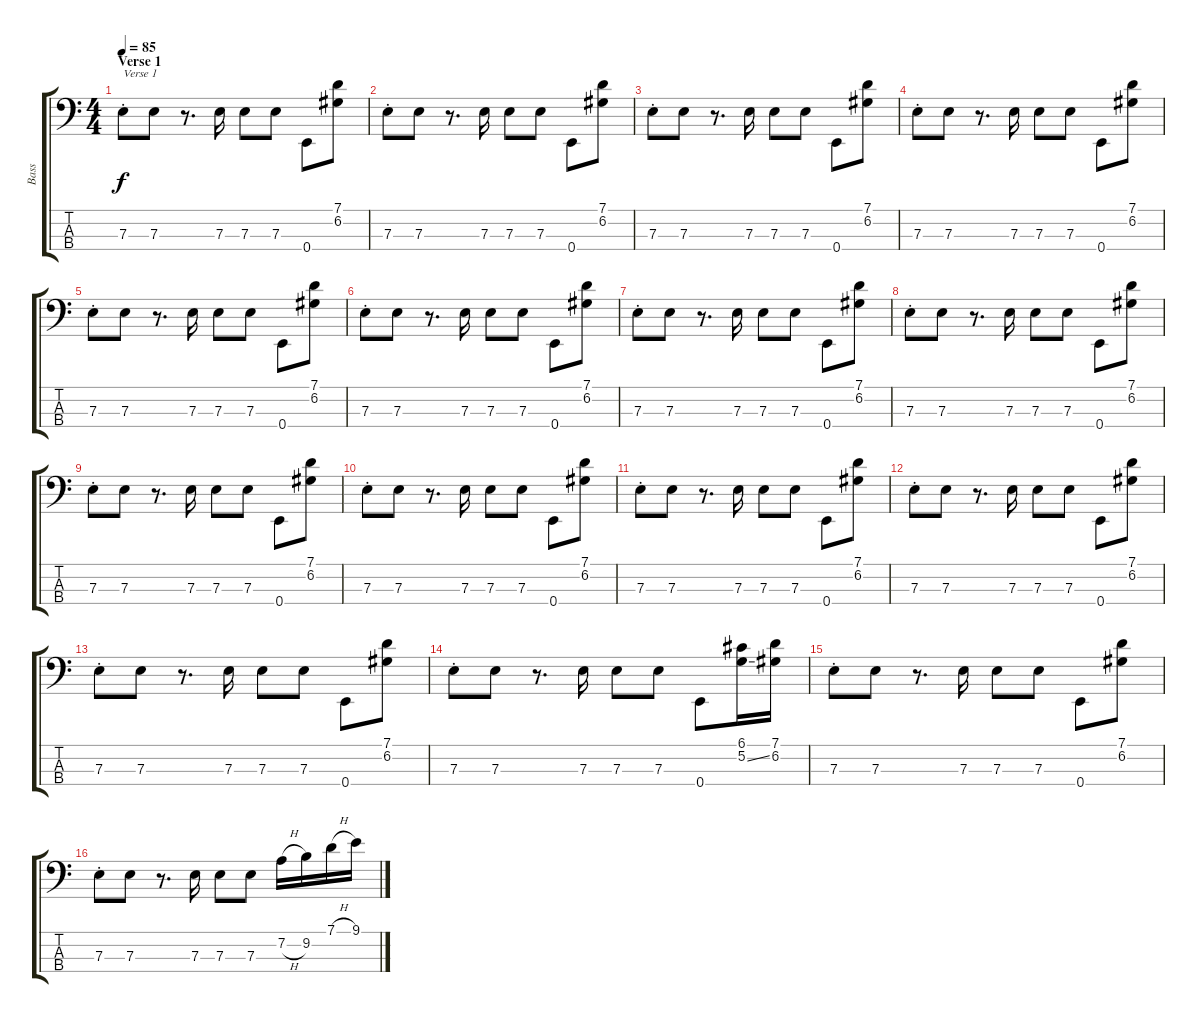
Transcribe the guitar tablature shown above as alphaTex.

\track ("Bass" "Bass") {instrument electricbassfinger}
\staff {score tabs}
\tuning (G2 D2 A1 E1) {hide}
\ts (4 4)
\section ("" "Verse 1")
\tempo 85
\clef f4
\ks c
7.3{st}.8{txt "Verse 1" dy f instrument electricbassfinger} 7.3.8 r.8{d} 7.3.16 7.3.8 7.3.8 0.4.8 (7.1 6.2).8 |
7.3{st}.8 7.3.8 r.8{d} 7.3.16 7.3.8 7.3.8 0.4.8 (7.1 6.2).8 |
7.3{st}.8 7.3.8 r.8{d} 7.3.16 7.3.8 7.3.8 0.4.8 (7.1 6.2).8 |
7.3{st}.8 7.3.8 r.8{d} 7.3.16 7.3.8 7.3.8 0.4.8 (7.1 6.2).8 |
7.3{st}.8 7.3.8 r.8{d} 7.3.16 7.3.8 7.3.8 0.4.8 (7.1 6.2).8 |
7.3{st}.8 7.3.8 r.8{d} 7.3.16 7.3.8 7.3.8 0.4.8 (7.1 6.2).8 |
7.3{st}.8 7.3.8 r.8{d} 7.3.16 7.3.8 7.3.8 0.4.8 (7.1 6.2).8 |
7.3{st}.8 7.3.8 r.8{d} 7.3.16 7.3.8 7.3.8 0.4.8 (7.1 6.2).8 |
7.3{st}.8 7.3.8 r.8{d} 7.3.16 7.3.8 7.3.8 0.4.8 (7.1 6.2).8 |
7.3{st}.8 7.3.8 r.8{d} 7.3.16 7.3.8 7.3.8 0.4.8 (7.1 6.2).8 |
7.3{st}.8 7.3.8 r.8{d} 7.3.16 7.3.8 7.3.8 0.4.8 (7.1 6.2).8 |
7.3{st}.8 7.3.8 r.8{d} 7.3.16 7.3.8 7.3.8 0.4.8 (7.1 6.2).8 |
7.3{st}.8 7.3.8 r.8{d} 7.3.16 7.3.8 7.3.8 0.4.8 (7.1 6.2).8 |
7.3{st}.8 7.3.8 r.8{d} 7.3.16 7.3.8 7.3.8 0.4.8 (6.1 5.2{ss}).16 (7.1 6.2).16 |
7.3{st}.8 7.3.8 r.8{d} 7.3.16 7.3.8 7.3.8 0.4.8 (7.1 6.2).8 |
7.3{st}.8 7.3.8 r.8{d} 7.3.16 7.3.8 7.3.8 7.2{h}.16 9.2.16 7.1{h}.16 9.1.16
